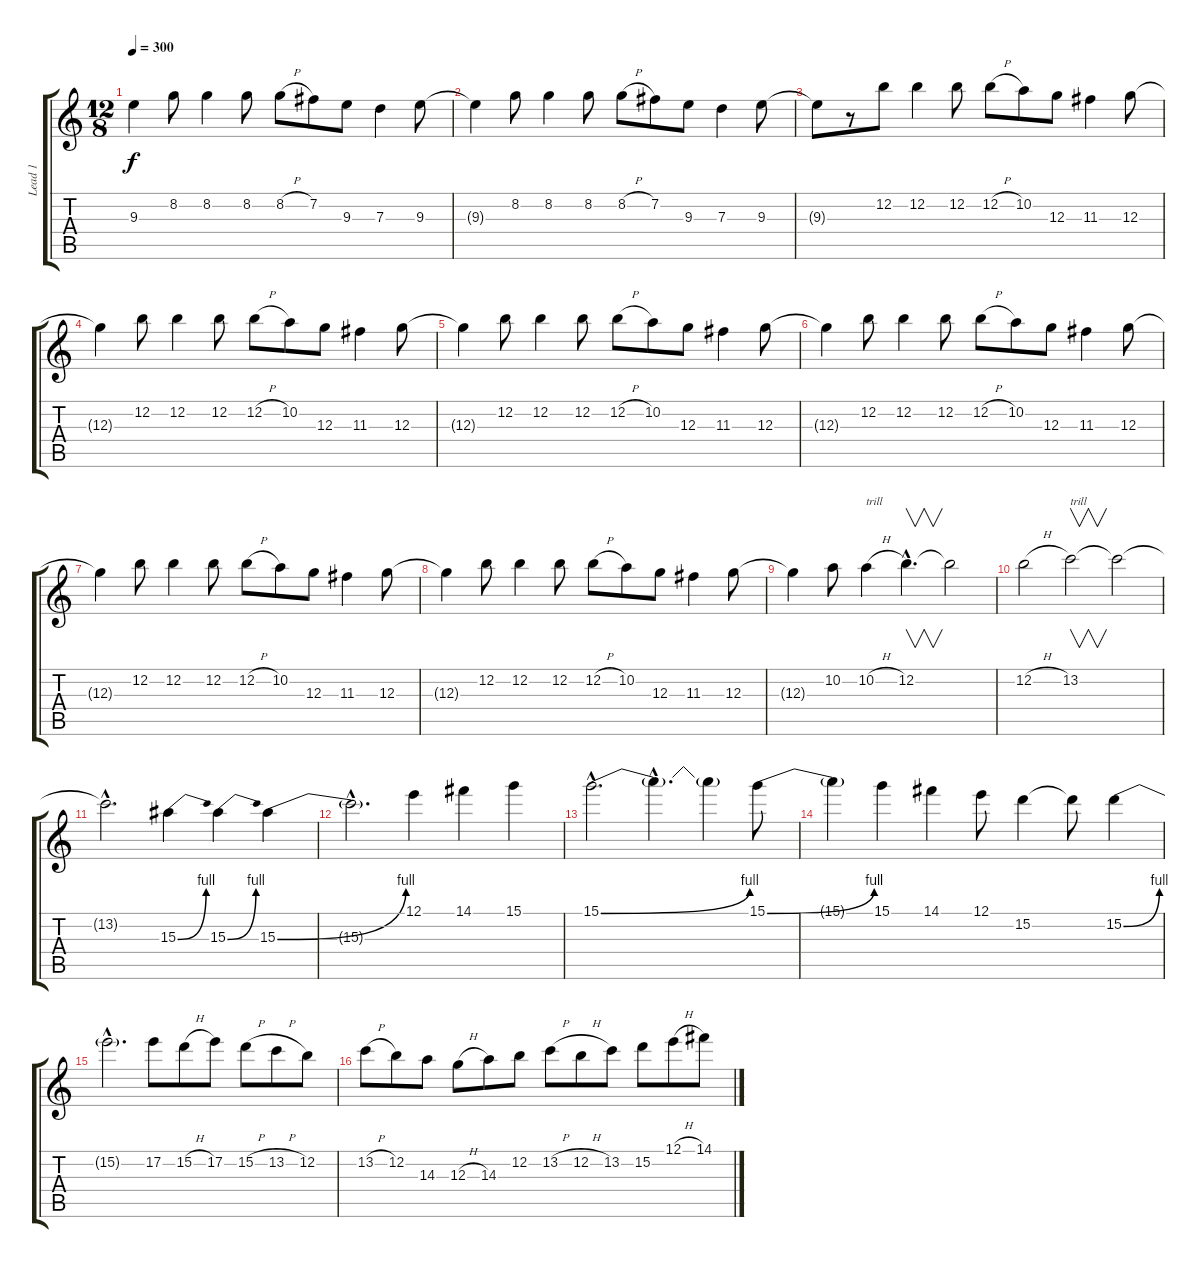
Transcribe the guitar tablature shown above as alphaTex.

\track ("Lead 1" "Lead 1") {instrument distortionguitar}
\staff {score tabs}
\tuning (E4 B3 G3 D3 A2 E2) {hide}
\ts (12 8)
\tempo 300
\clef g2
\ks c
9.3{t}.4{dy f} 8.2.8 8.2.4 8.2.8 8.2{h}.8 7.2.8 9.3.8 7.3.4 9.3.8 |
9.3{t}.4 8.2.8 8.2.4 8.2.8 8.2{h}.8 7.2.8 9.3.8 7.3.4 9.3.8 |
9.3{t}.8 r.8 12.2.8 12.2.4 12.2.8 12.2{h}.8 10.2.8 12.3.8 11.3.4 12.3.8 |
12.3{t}.4 12.2.8 12.2.4 12.2.8 12.2{h}.8 10.2.8 12.3.8 11.3.4 12.3.8 |
12.3{t}.4 12.2.8 12.2.4 12.2.8 12.2{h}.8 10.2.8 12.3.8 11.3.4 12.3.8 |
12.3{t}.4 12.2.8 12.2.4 12.2.8 12.2{h}.8 10.2.8 12.3.8 11.3.4 12.3.8 |
12.3{t}.4 12.2.8 12.2.4 12.2.8 12.2{h}.8 10.2.8 12.3.8 11.3.4 12.3.8 |
12.3{t}.4 12.2.8 12.2.4 12.2.8 12.2{h}.8 10.2.8 12.3.8 11.3.4 12.3.8 |
12.3{t}.4 10.2.8 10.2{h}.4{txt "trill"} 12.2{hac}.4{v d} 12.2{t}.2 |
12.2{h}.2 13.2.2{v txt "trill"} 13.2{t}.2 |
13.2{hac t}.2{d} 15.3{be (bend 0 0 60 4)}.4 15.3{be (bend 0 0 60 4)}.4 15.3{be (bend 0 0 60 4)}.4 |
15.3{hac t}.2{d} 12.1.4 14.1.4 15.1.4 |
15.1{be (bend 0 0 60 4) hac}.2{d} 15.1{hac t}.4{d} 15.1{t}.4 15.1{be (bend 0 0 60 4)}.8 |
15.1{t}.4 15.1.4 14.1.4 12.1.8 15.2.4 15.2{t}.8 15.2{be (bend 0 0 60 4)}.4 |
15.2{hac t}.2{d} 17.2.8 15.2{h}.8 17.2.8 15.2{h}.8 13.2{h}.8 12.2.8 |
13.2{h}.8 12.2.8 14.3.8 12.3{h}.8 14.3.8 12.2.8 13.2{h}.8 12.2{h}.8 13.2.8 15.2.8 12.1{h}.8 14.1.8
